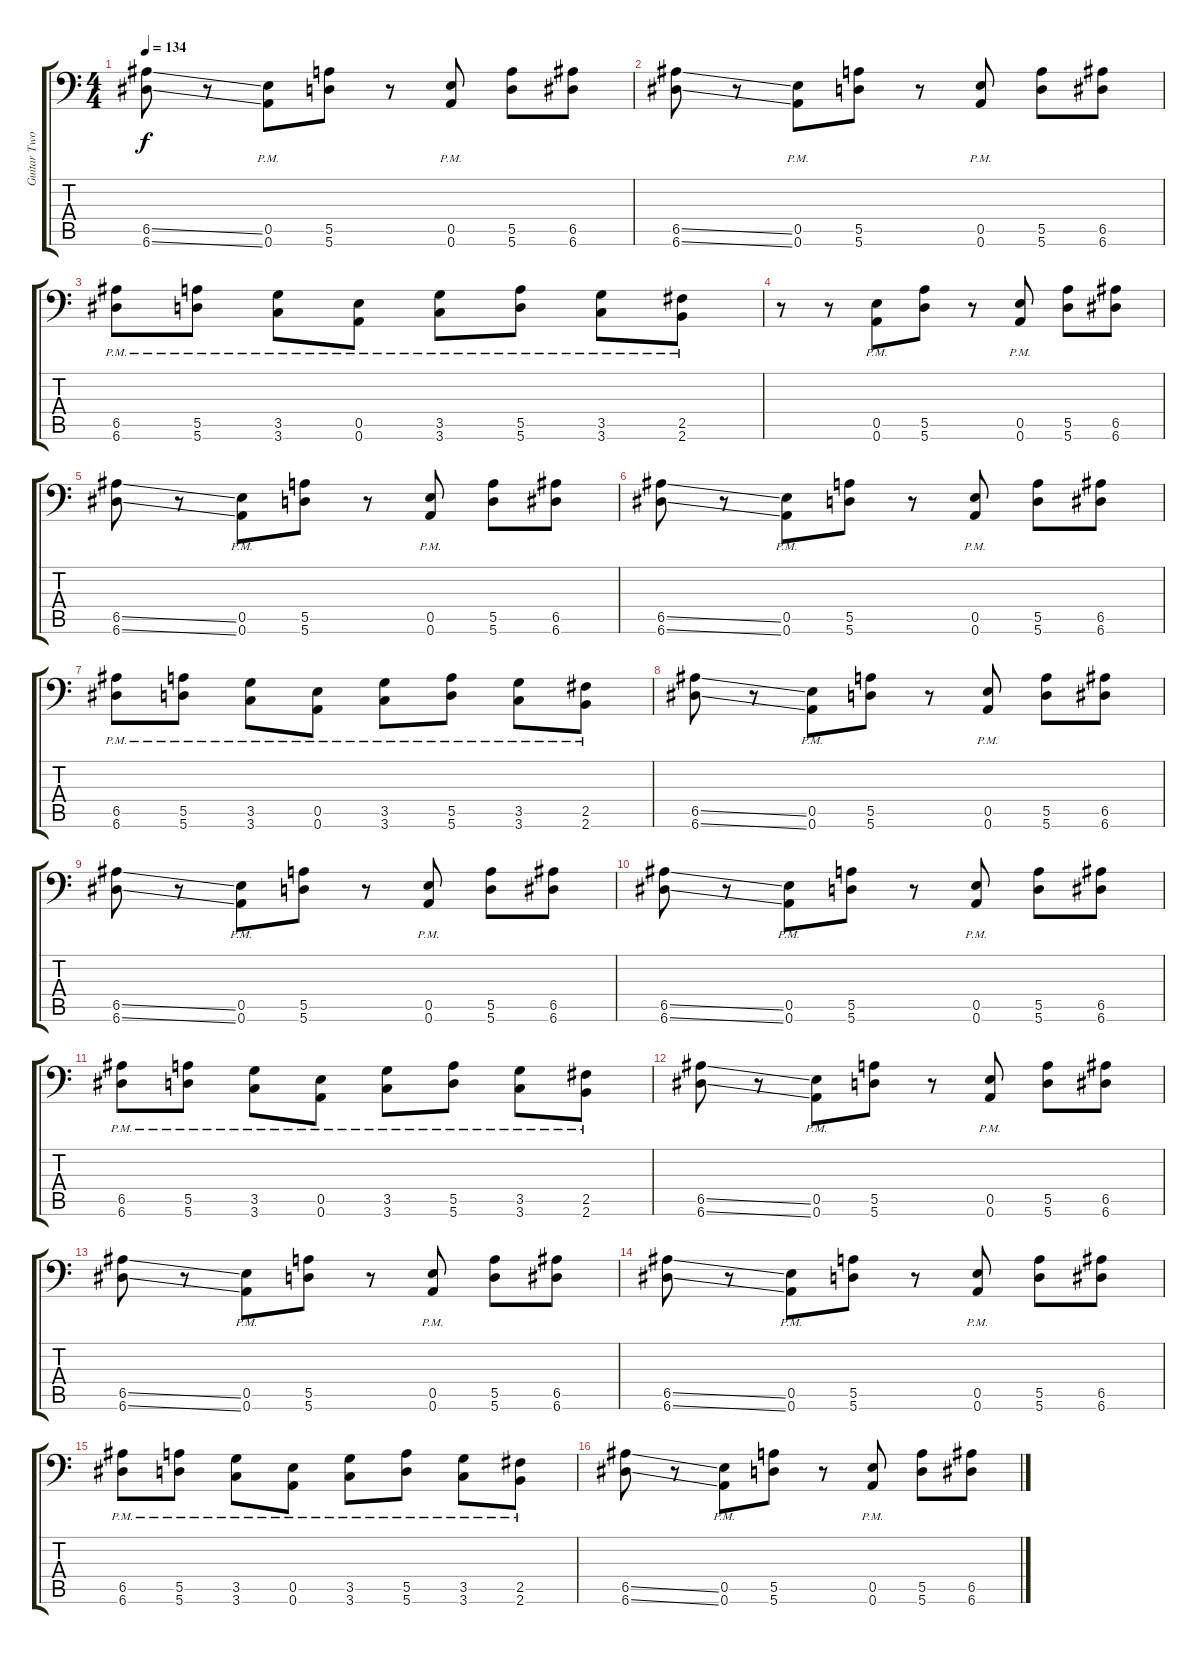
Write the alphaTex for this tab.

\track ("Guitar Two" "Guitar Two") {instrument distortionguitar}
\staff {score tabs}
\tuning (B3 Gb3 D3 A2 E2 A1) {hide}
\ts (4 4)
\tempo 134
\clef f4
\ks c
(6.5{ss} 6.6{ss}).8{dy f} r.8 (0.5{pm} 0.6{pm}).8 (5.5 5.6).8 r.8 (0.5{pm} 0.6{pm}).8 (5.5 5.6).8 (6.5 6.6).8 |
(6.5{ss} 6.6{ss}).8 r.8 (0.5{pm} 0.6{pm}).8 (5.5 5.6).8 r.8 (0.5{pm} 0.6{pm}).8 (5.5 5.6).8 (6.5 6.6).8 |
(6.5{pm} 6.6{pm}).8 (5.5{pm} 5.6{pm}).8 (3.5{pm} 3.6{pm}).8 (0.5{pm} 0.6{pm}).8 (3.5{pm} 3.6{pm}).8 (5.5{pm} 5.6{pm}).8 (3.5{pm} 3.6{pm}).8 (2.5{pm} 2.6{pm}).8 |
r.8 r.8 (0.5{pm} 0.6{pm}).8 (5.5 5.6).8 r.8 (0.5{pm} 0.6{pm}).8 (5.5 5.6).8 (6.5 6.6).8 |
(6.5{ss} 6.6{ss}).8 r.8 (0.5{pm} 0.6{pm}).8 (5.5 5.6).8 r.8 (0.5{pm} 0.6{pm}).8 (5.5 5.6).8 (6.5 6.6).8 |
(6.5{ss} 6.6{ss}).8 r.8 (0.5{pm} 0.6{pm}).8 (5.5 5.6).8 r.8 (0.5{pm} 0.6{pm}).8 (5.5 5.6).8 (6.5 6.6).8 |
(6.5{pm} 6.6{pm}).8 (5.5{pm} 5.6{pm}).8 (3.5{pm} 3.6{pm}).8 (0.5{pm} 0.6{pm}).8 (3.5{pm} 3.6{pm}).8 (5.5{pm} 5.6{pm}).8 (3.5{pm} 3.6{pm}).8 (2.5{pm} 2.6{pm}).8 |
(6.5{ss} 6.6{ss}).8 r.8 (0.5{pm} 0.6{pm}).8 (5.5 5.6).8 r.8 (0.5{pm} 0.6{pm}).8 (5.5 5.6).8 (6.5 6.6).8 |
(6.5{ss} 6.6{ss}).8 r.8 (0.5{pm} 0.6{pm}).8 (5.5 5.6).8 r.8 (0.5{pm} 0.6{pm}).8 (5.5 5.6).8 (6.5 6.6).8 |
(6.5{ss} 6.6{ss}).8 r.8 (0.5{pm} 0.6{pm}).8 (5.5 5.6).8 r.8 (0.5{pm} 0.6{pm}).8 (5.5 5.6).8 (6.5 6.6).8 |
(6.5{pm} 6.6{pm}).8 (5.5{pm} 5.6{pm}).8 (3.5{pm} 3.6{pm}).8 (0.5{pm} 0.6{pm}).8 (3.5{pm} 3.6{pm}).8 (5.5{pm} 5.6{pm}).8 (3.5{pm} 3.6{pm}).8 (2.5{pm} 2.6{pm}).8 |
(6.5{ss} 6.6{ss}).8 r.8 (0.5{pm} 0.6{pm}).8 (5.5 5.6).8 r.8 (0.5{pm} 0.6{pm}).8 (5.5 5.6).8 (6.5 6.6).8 |
(6.5{ss} 6.6{ss}).8 r.8 (0.5{pm} 0.6{pm}).8 (5.5 5.6).8 r.8 (0.5{pm} 0.6{pm}).8 (5.5 5.6).8 (6.5 6.6).8 |
(6.5{ss} 6.6{ss}).8 r.8 (0.5{pm} 0.6{pm}).8 (5.5 5.6).8 r.8 (0.5{pm} 0.6{pm}).8 (5.5 5.6).8 (6.5 6.6).8 |
(6.5{pm} 6.6{pm}).8 (5.5{pm} 5.6{pm}).8 (3.5{pm} 3.6{pm}).8 (0.5{pm} 0.6{pm}).8 (3.5{pm} 3.6{pm}).8 (5.5{pm} 5.6{pm}).8 (3.5{pm} 3.6{pm}).8 (2.5{pm} 2.6{pm}).8 |
(6.5{ss} 6.6{ss}).8 r.8 (0.5{pm} 0.6{pm}).8 (5.5 5.6).8 r.8 (0.5{pm} 0.6{pm}).8 (5.5 5.6).8 (6.5 6.6).8
